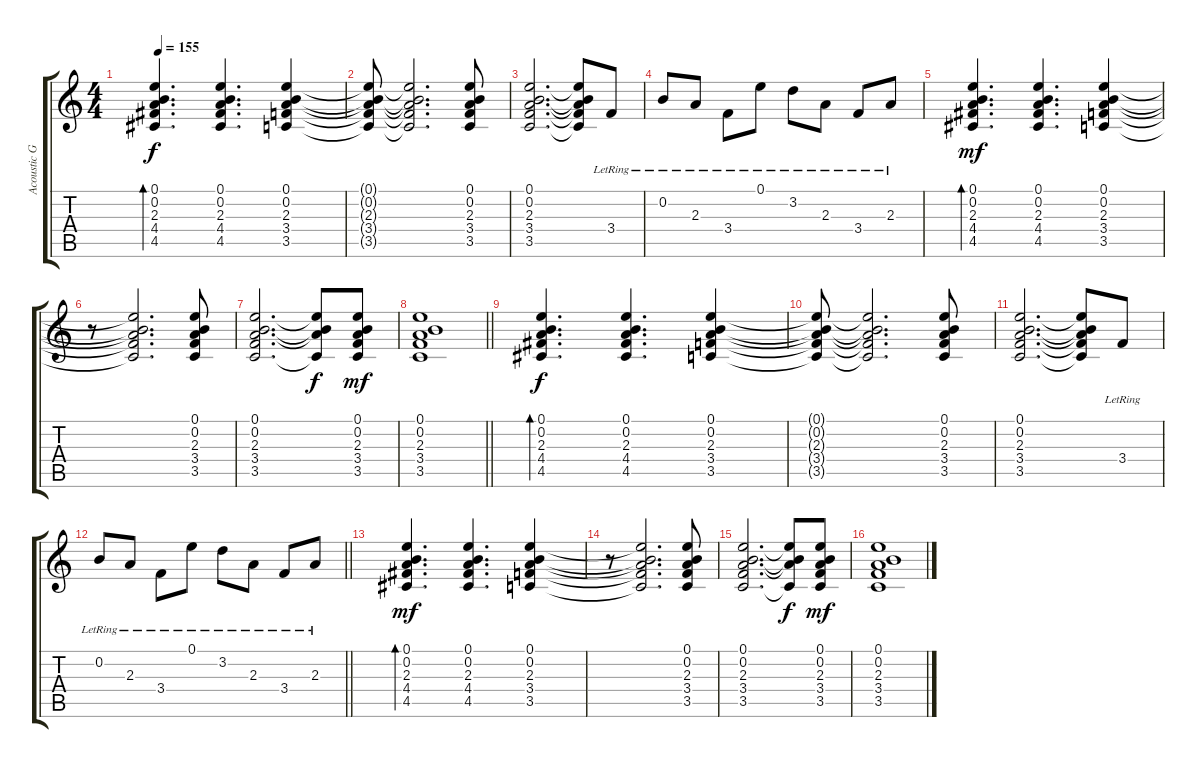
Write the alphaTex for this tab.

\track ("Acoustic Guitar" "Acoustic G") {instrument acousticguitarsteel}
\staff {score tabs}
\tuning (E4 B3 G3 D3 A2 D2) {hide}
\ts (4 4)
\tempo 155
\clef g2
\ks c
(0.1 0.2 2.3 4.4 4.5).4{d bd 30 dy f} (0.1 0.2 2.3 4.4 4.5).4{d} (0.1 0.2 2.3 3.4 3.5).4 |
(0.1{t} 0.2{t} 2.3{t} 3.4{t} 3.5{t}).8 (0.1{t} 0.2{t} 2.3{t} 3.4{t} 3.5{t}).2{d} (0.1 0.2 2.3 3.4 3.5).8 |
(0.1 0.2 2.3 3.4 3.5).2{d} (0.1{t} 0.2{t} 2.3{t} 3.4{t} 3.5{t}).8 3.4{lr}.8 |
0.2{lr}.8 2.3{lr}.8 3.4{lr}.8 0.1{lr}.8 3.2{lr}.8 2.3{lr}.8 3.4{lr}.8 2.3{lr}.8 |
(0.1 0.2 2.3 4.4 4.5).4{d bd 30 dy mf} (0.1 0.2 2.3 4.4 4.5).4{d} (0.1 0.2 2.3 3.4 3.5).4 |
r.8 (0.1{t} 0.2{t} 2.3{t} 3.4{t} 3.5{t}).2{d} (0.1 0.2 2.3 3.4 3.5).8 |
(0.1 0.2 2.3 3.4 3.5).2{d} (0.1{t} 0.2{t} 2.3{t} 3.5{t}).8{dy f} (0.1 0.2 2.3 3.4 3.5).8{dy mf} |
\barLineRight lightlight
(0.1 0.2 2.3 3.4 3.5).1 |
(0.1 0.2 2.3 4.4 4.5).4{d bd 30 dy f} (0.1 0.2 2.3 4.4 4.5).4{d} (0.1 0.2 2.3 3.4 3.5).4 |
(0.1{t} 0.2{t} 2.3{t} 3.4{t} 3.5{t}).8 (0.1{t} 0.2{t} 2.3{t} 3.4{t} 3.5{t}).2{d} (0.1 0.2 2.3 3.4 3.5).8 |
(0.1 0.2 2.3 3.4 3.5).2{d} (0.1{t} 0.2{t} 2.3{t} 3.4{t} 3.5{t}).8 3.4{lr}.8 |
\barLineRight lightlight
0.2{lr}.8 2.3{lr}.8 3.4{lr}.8 0.1{lr}.8 3.2{lr}.8 2.3{lr}.8 3.4{lr}.8 2.3{lr}.8 |
(0.1 0.2 2.3 4.4 4.5).4{d bd 30 dy mf} (0.1 0.2 2.3 4.4 4.5).4{d} (0.1 0.2 2.3 3.4 3.5).4 |
r.8 (0.1{t} 0.2{t} 2.3{t} 3.4{t} 3.5{t}).2{d} (0.1 0.2 2.3 3.4 3.5).8 |
(0.1 0.2 2.3 3.4 3.5).2{d} (0.1{t} 0.2{t} 2.3{t} 3.5{t}).8{dy f} (0.1 0.2 2.3 3.4 3.5).8{dy mf} |
(0.1 0.2 2.3 3.4 3.5).1
